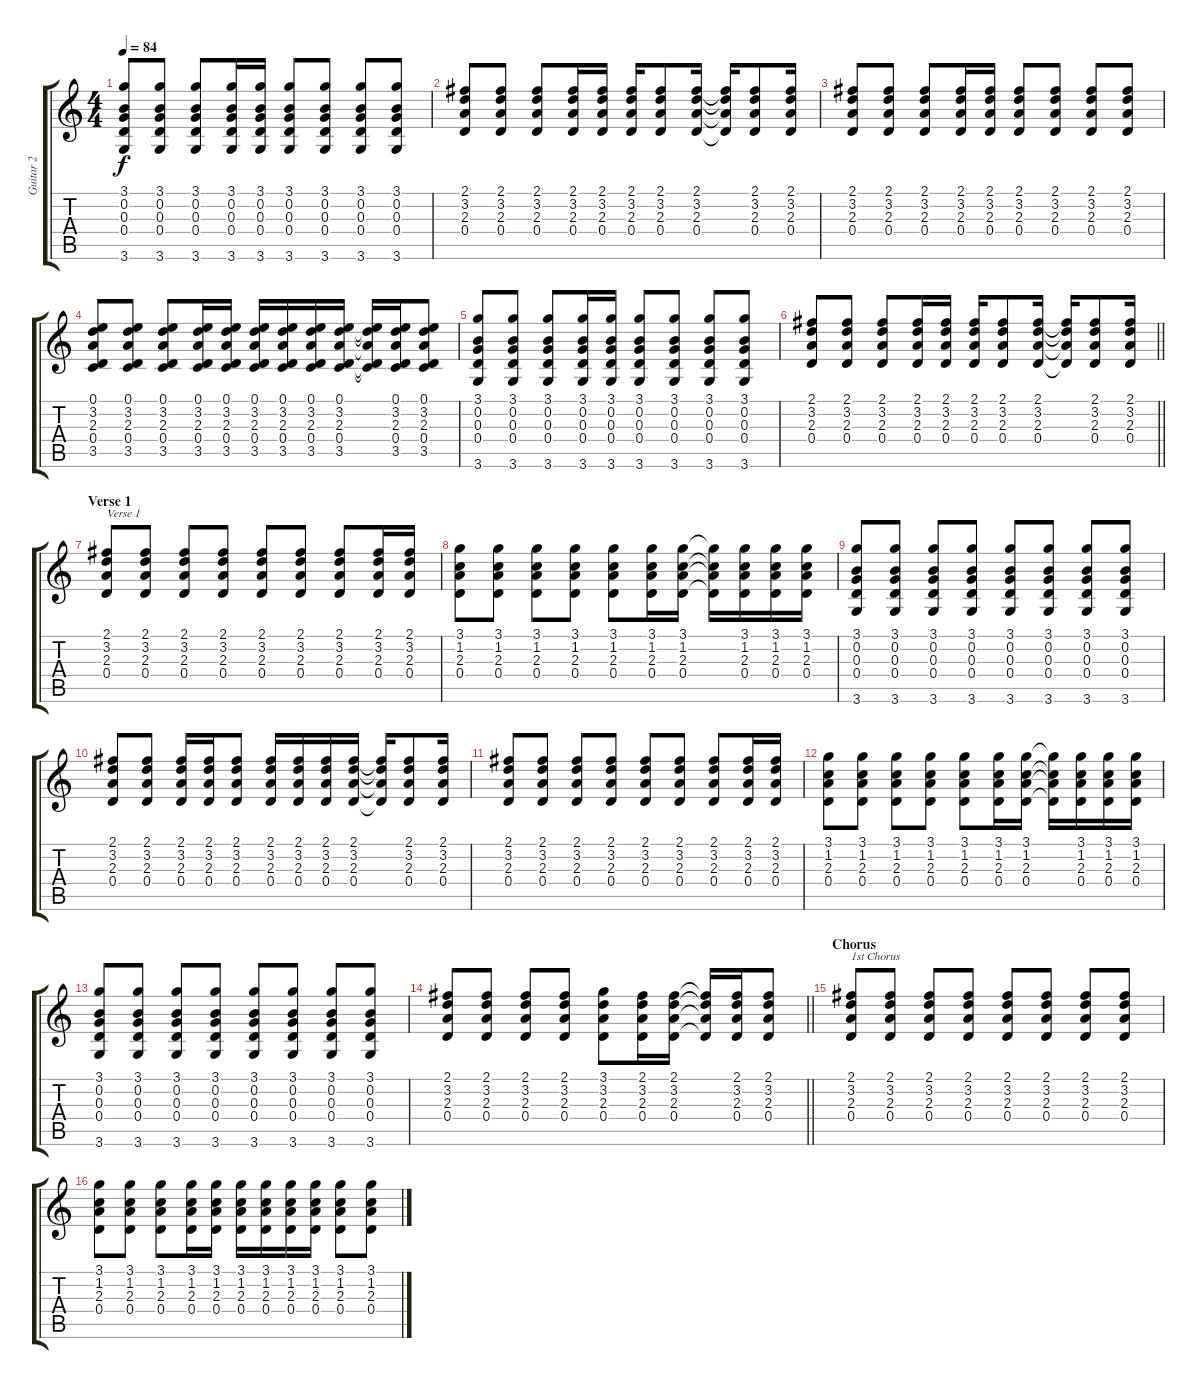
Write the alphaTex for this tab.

\track ("Guitar 2" "Guitar 2") {instrument acousticguitarsteel}
\staff {score tabs}
\tuning (E4 B3 G3 D3 A2 E2) {hide}
\ts (4 4)
\tempo 84
\clef g2
\ks c
(3.1 0.2 0.3 0.4 3.6).8{dy f} (3.1 0.2 0.3 0.4 3.6).8 (3.1 0.2 0.3 0.4 3.6).8 (3.1 0.2 0.3 0.4 3.6).16 (3.1 0.2 0.3 0.4 3.6).16 (3.1 0.2 0.3 0.4 3.6).8 (3.1 0.2 0.3 0.4 3.6).8 (3.1 0.2 0.3 0.4 3.6).8 (3.1 0.2 0.3 0.4 3.6).8 |
(2.1 3.2 2.3 0.4).8 (2.1 3.2 2.3 0.4).8 (2.1 3.2 2.3 0.4).8 (2.1 3.2 2.3 0.4).16 (2.1 3.2 2.3 0.4).16 (2.1 3.2 2.3 0.4).16 (2.1 3.2 2.3 0.4).8 (2.1 3.2 2.3 0.4).16 (2.1{t} 3.2{t} 2.3{t} 0.4{t}).16 (2.1 3.2 2.3 0.4).8 (2.1 3.2 2.3 0.4).16 |
(2.1 3.2 2.3 0.4).8 (2.1 3.2 2.3 0.4).8 (2.1 3.2 2.3 0.4).8 (2.1 3.2 2.3 0.4).16 (2.1 3.2 2.3 0.4).16 (2.1 3.2 2.3 0.4).8 (2.1 3.2 2.3 0.4).8 (2.1 3.2 2.3 0.4).8 (2.1 3.2 2.3 0.4).8 |
(0.1 3.2 2.3 0.4 3.5).8 (0.1 3.2 2.3 0.4 3.5).8 (0.1 3.2 2.3 0.4 3.5).8 (0.1 3.2 2.3 0.4 3.5).16 (0.1 3.2 2.3 0.4 3.5).16 (0.1 3.2 2.3 0.4 3.5).16 (0.1 3.2 2.3 0.4 3.5).16 (0.1 3.2 2.3 0.4 3.5).16 (0.1 3.2 2.3 0.4 3.5).16 (0.1{t} 3.2{t} 2.3{t} 0.4{t} 3.5{t}).16 (0.1 3.2 2.3 0.4 3.5).16 (0.1 3.2 2.3 0.4 3.5).8 |
(3.1 0.2 0.3 0.4 3.6).8 (3.1 0.2 0.3 0.4 3.6).8 (3.1 0.2 0.3 0.4 3.6).8 (3.1 0.2 0.3 0.4 3.6).16 (3.1 0.2 0.3 0.4 3.6).16 (3.1 0.2 0.3 0.4 3.6).8 (3.1 0.2 0.3 0.4 3.6).8 (3.1 0.2 0.3 0.4 3.6).8 (3.1 0.2 0.3 0.4 3.6).8 |
\barLineRight lightlight
(2.1 3.2 2.3 0.4).8 (2.1 3.2 2.3 0.4).8 (2.1 3.2 2.3 0.4).8 (2.1 3.2 2.3 0.4).16 (2.1 3.2 2.3 0.4).16 (2.1 3.2 2.3 0.4).16 (2.1 3.2 2.3 0.4).8 (2.1 3.2 2.3 0.4).16 (2.1{t} 3.2{t} 2.3{t} 0.4{t}).16 (2.1 3.2 2.3 0.4).8 (2.1 3.2 2.3 0.4).16 |
\section ("" "Verse 1")
(2.1 3.2 2.3 0.4).8{txt "Verse 1"} (2.1 3.2 2.3 0.4).8 (2.1 3.2 2.3 0.4).8 (2.1 3.2 2.3 0.4).8 (2.1 3.2 2.3 0.4).8 (2.1 3.2 2.3 0.4).8 (2.1 3.2 2.3 0.4).8 (2.1 3.2 2.3 0.4).16 (2.1 3.2 2.3 0.4).16 |
(3.1 1.2 2.3 0.4).8 (3.1 1.2 2.3 0.4).8 (3.1 1.2 2.3 0.4).8 (3.1 1.2 2.3 0.4).8 (3.1 1.2 2.3 0.4).8 (3.1 1.2 2.3 0.4).16 (3.1 1.2 2.3 0.4).16 (3.1{t} 1.2{t} 2.3{t} 0.4{t}).16 (3.1 1.2 2.3 0.4).16 (3.1 1.2 2.3 0.4).16 (3.1 1.2 2.3 0.4).16 |
(3.1 0.2 0.3 0.4 3.6).8 (3.1 0.2 0.3 0.4 3.6).8 (3.1 0.2 0.3 0.4 3.6).8 (3.1 0.2 0.3 0.4 3.6).8 (3.1 0.2 0.3 0.4 3.6).8 (3.1 0.2 0.3 0.4 3.6).8 (3.1 0.2 0.3 0.4 3.6).8 (3.1 0.2 0.3 0.4 3.6).8 |
(2.1 3.2 2.3 0.4).8 (2.1 3.2 2.3 0.4).8 (2.1 3.2 2.3 0.4).16 (2.1 3.2 2.3 0.4).16 (2.1 3.2 2.3 0.4).8 (2.1 3.2 2.3 0.4).16 (2.1 3.2 2.3 0.4).16 (2.1 3.2 2.3 0.4).16 (2.1 3.2 2.3 0.4).16 (2.1{t} 3.2{t} 2.3{t} 0.4{t}).16 (2.1 3.2 2.3 0.4).8 (2.1 3.2 2.3 0.4).16 |
(2.1 3.2 2.3 0.4).8 (2.1 3.2 2.3 0.4).8 (2.1 3.2 2.3 0.4).8 (2.1 3.2 2.3 0.4).8 (2.1 3.2 2.3 0.4).8 (2.1 3.2 2.3 0.4).8 (2.1 3.2 2.3 0.4).8 (2.1 3.2 2.3 0.4).16 (2.1 3.2 2.3 0.4).16 |
(3.1 1.2 2.3 0.4).8 (3.1 1.2 2.3 0.4).8 (3.1 1.2 2.3 0.4).8 (3.1 1.2 2.3 0.4).8 (3.1 1.2 2.3 0.4).8 (3.1 1.2 2.3 0.4).16 (3.1 1.2 2.3 0.4).16 (3.1{t} 1.2{t} 2.3{t} 0.4{t}).16 (3.1 1.2 2.3 0.4).16 (3.1 1.2 2.3 0.4).16 (3.1 1.2 2.3 0.4).16 |
(3.1 0.2 0.3 0.4 3.6).8 (3.1 0.2 0.3 0.4 3.6).8 (3.1 0.2 0.3 0.4 3.6).8 (3.1 0.2 0.3 0.4 3.6).8 (3.1 0.2 0.3 0.4 3.6).8 (3.1 0.2 0.3 0.4 3.6).8 (3.1 0.2 0.3 0.4 3.6).8 (3.1 0.2 0.3 0.4 3.6).8 |
\barLineRight lightlight
(2.1 3.2 2.3 0.4).8 (2.1 3.2 2.3 0.4).8 (2.1 3.2 2.3 0.4).8 (2.1 3.2 2.3 0.4).8 (3.1 3.2 2.3 0.4).8 (2.1 3.2 2.3 0.4).16 (2.1 3.2 2.3 0.4).16 (2.1{t} 3.2{t} 2.3{t} 0.4{t}).16 (2.1 3.2 2.3 0.4).16 (2.1 3.2 2.3 0.4).8 |
\section ("" "Chorus")
(2.1 3.2 2.3 0.4).8{txt "1st Chorus"} (2.1 3.2 2.3 0.4).8 (2.1 3.2 2.3 0.4).8 (2.1 3.2 2.3 0.4).8 (2.1 3.2 2.3 0.4).8 (2.1 3.2 2.3 0.4).8 (2.1 3.2 2.3 0.4).8 (2.1 3.2 2.3 0.4).8 |
(3.1 1.2 2.3 0.4).8 (3.1 1.2 2.3 0.4).8 (3.1 1.2 2.3 0.4).8 (3.1 1.2 2.3 0.4).16 (3.1 1.2 2.3 0.4).16 (3.1 1.2 2.3 0.4).16 (3.1 1.2 2.3 0.4).16 (3.1 1.2 2.3 0.4).16 (3.1 1.2 2.3 0.4).16 (3.1 1.2 2.3 0.4).8 (3.1 1.2 2.3 0.4).8
